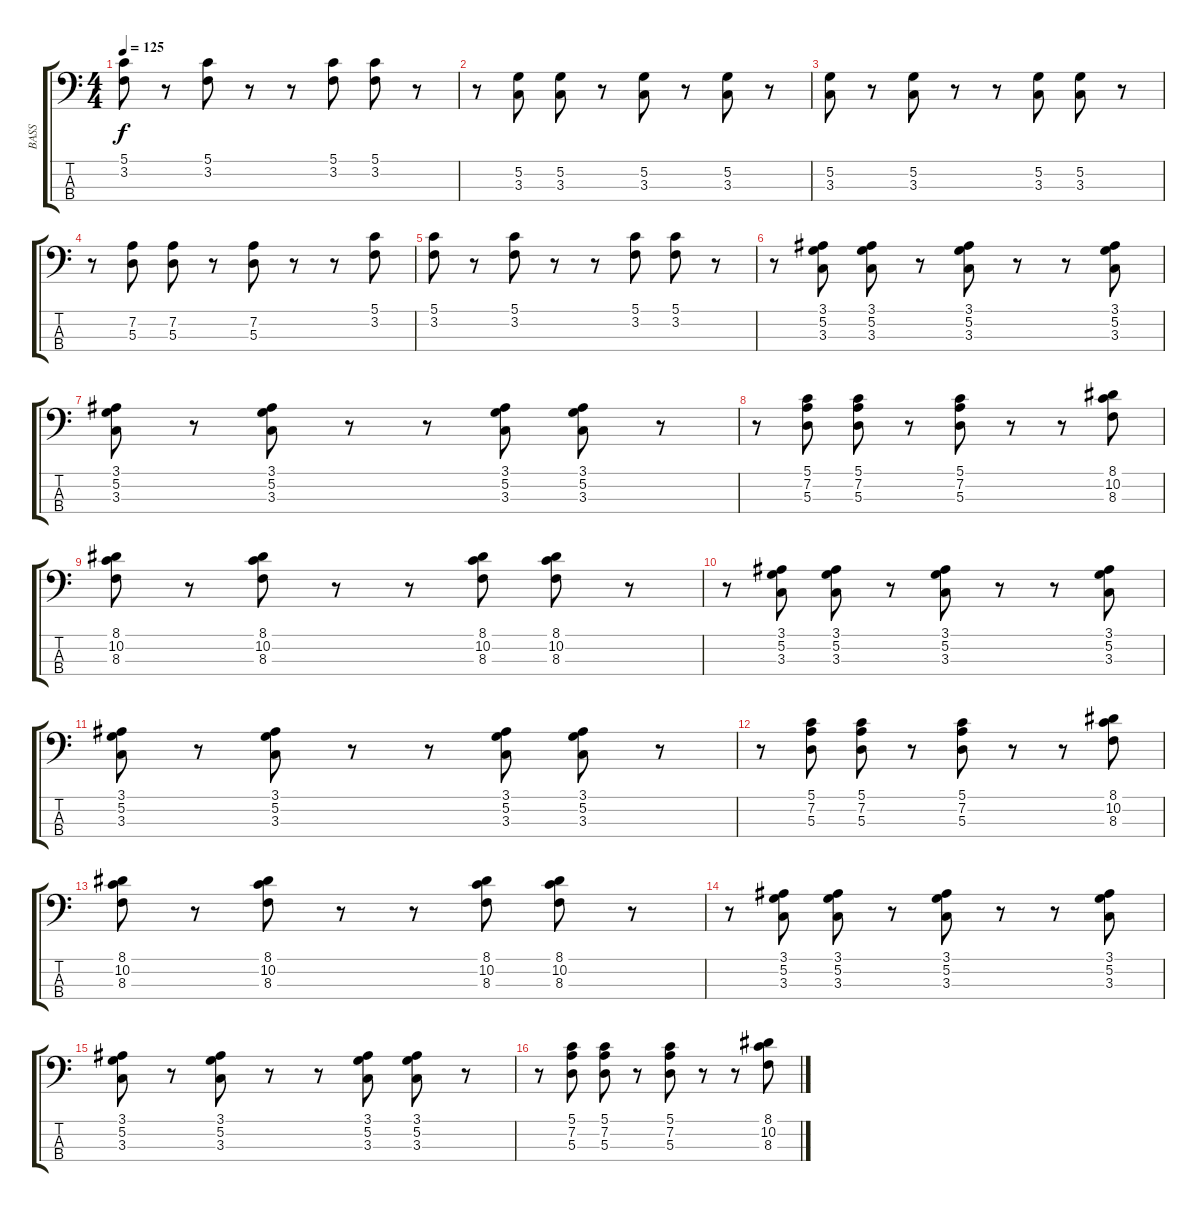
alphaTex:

\track ("BASS" "BASS") {instrument electricbassfinger}
\staff {score tabs}
\tuning (G2 D2 A1 E1) {hide}
\ts (4 4)
\tempo 125
\clef f4
\ks c
(5.1 3.2).8{dy f} r.8 (5.1 3.2).8 r.8 r.8 (5.1 3.2).8 (5.1 3.2).8 r.8 |
r.8 (5.2 3.3).8 (5.2 3.3).8 r.8 (5.2 3.3).8 r.8 (5.2 3.3).8 r.8 |
(5.2 3.3).8 r.8 (5.2 3.3).8 r.8 r.8 (5.2 3.3).8 (5.2 3.3).8 r.8 |
r.8 (7.2 5.3).8 (7.2 5.3).8 r.8 (7.2 5.3).8 r.8 r.8 (5.1 3.2).8 |
(5.1 3.2).8 r.8 (5.1 3.2).8 r.8 r.8 (5.1 3.2).8 (5.1 3.2).8 r.8 |
r.8 (3.1 5.2 3.3).8 (3.1 5.2 3.3).8 r.8 (3.1 5.2 3.3).8 r.8 r.8 (3.1 5.2 3.3).8 |
(3.1 5.2 3.3).8 r.8 (3.1 5.2 3.3).8 r.8 r.8 (3.1 5.2 3.3).8 (3.1 5.2 3.3).8 r.8 |
r.8 (5.1 7.2 5.3).8 (5.1 7.2 5.3).8 r.8 (5.1 7.2 5.3).8 r.8 r.8 (8.1 10.2 8.3).8 |
(8.1 10.2 8.3).8 r.8 (8.1 10.2 8.3).8 r.8 r.8 (8.1 10.2 8.3).8 (8.1 10.2 8.3).8 r.8 |
r.8 (3.1 5.2 3.3).8 (3.1 5.2 3.3).8 r.8 (3.1 5.2 3.3).8 r.8 r.8 (3.1 5.2 3.3).8 |
(3.1 5.2 3.3).8 r.8 (3.1 5.2 3.3).8 r.8 r.8 (3.1 5.2 3.3).8 (3.1 5.2 3.3).8 r.8 |
r.8 (5.1 7.2 5.3).8 (5.1 7.2 5.3).8 r.8 (5.1 7.2 5.3).8 r.8 r.8 (8.1 10.2 8.3).8 |
(8.1 10.2 8.3).8 r.8 (8.1 10.2 8.3).8 r.8 r.8 (8.1 10.2 8.3).8 (8.1 10.2 8.3).8 r.8 |
r.8 (3.1 5.2 3.3).8 (3.1 5.2 3.3).8 r.8 (3.1 5.2 3.3).8 r.8 r.8 (3.1 5.2 3.3).8 |
(3.1 5.2 3.3).8 r.8 (3.1 5.2 3.3).8 r.8 r.8 (3.1 5.2 3.3).8 (3.1 5.2 3.3).8 r.8 |
r.8 (5.1 7.2 5.3).8 (5.1 7.2 5.3).8 r.8 (5.1 7.2 5.3).8 r.8 r.8 (8.1 10.2 8.3).8
